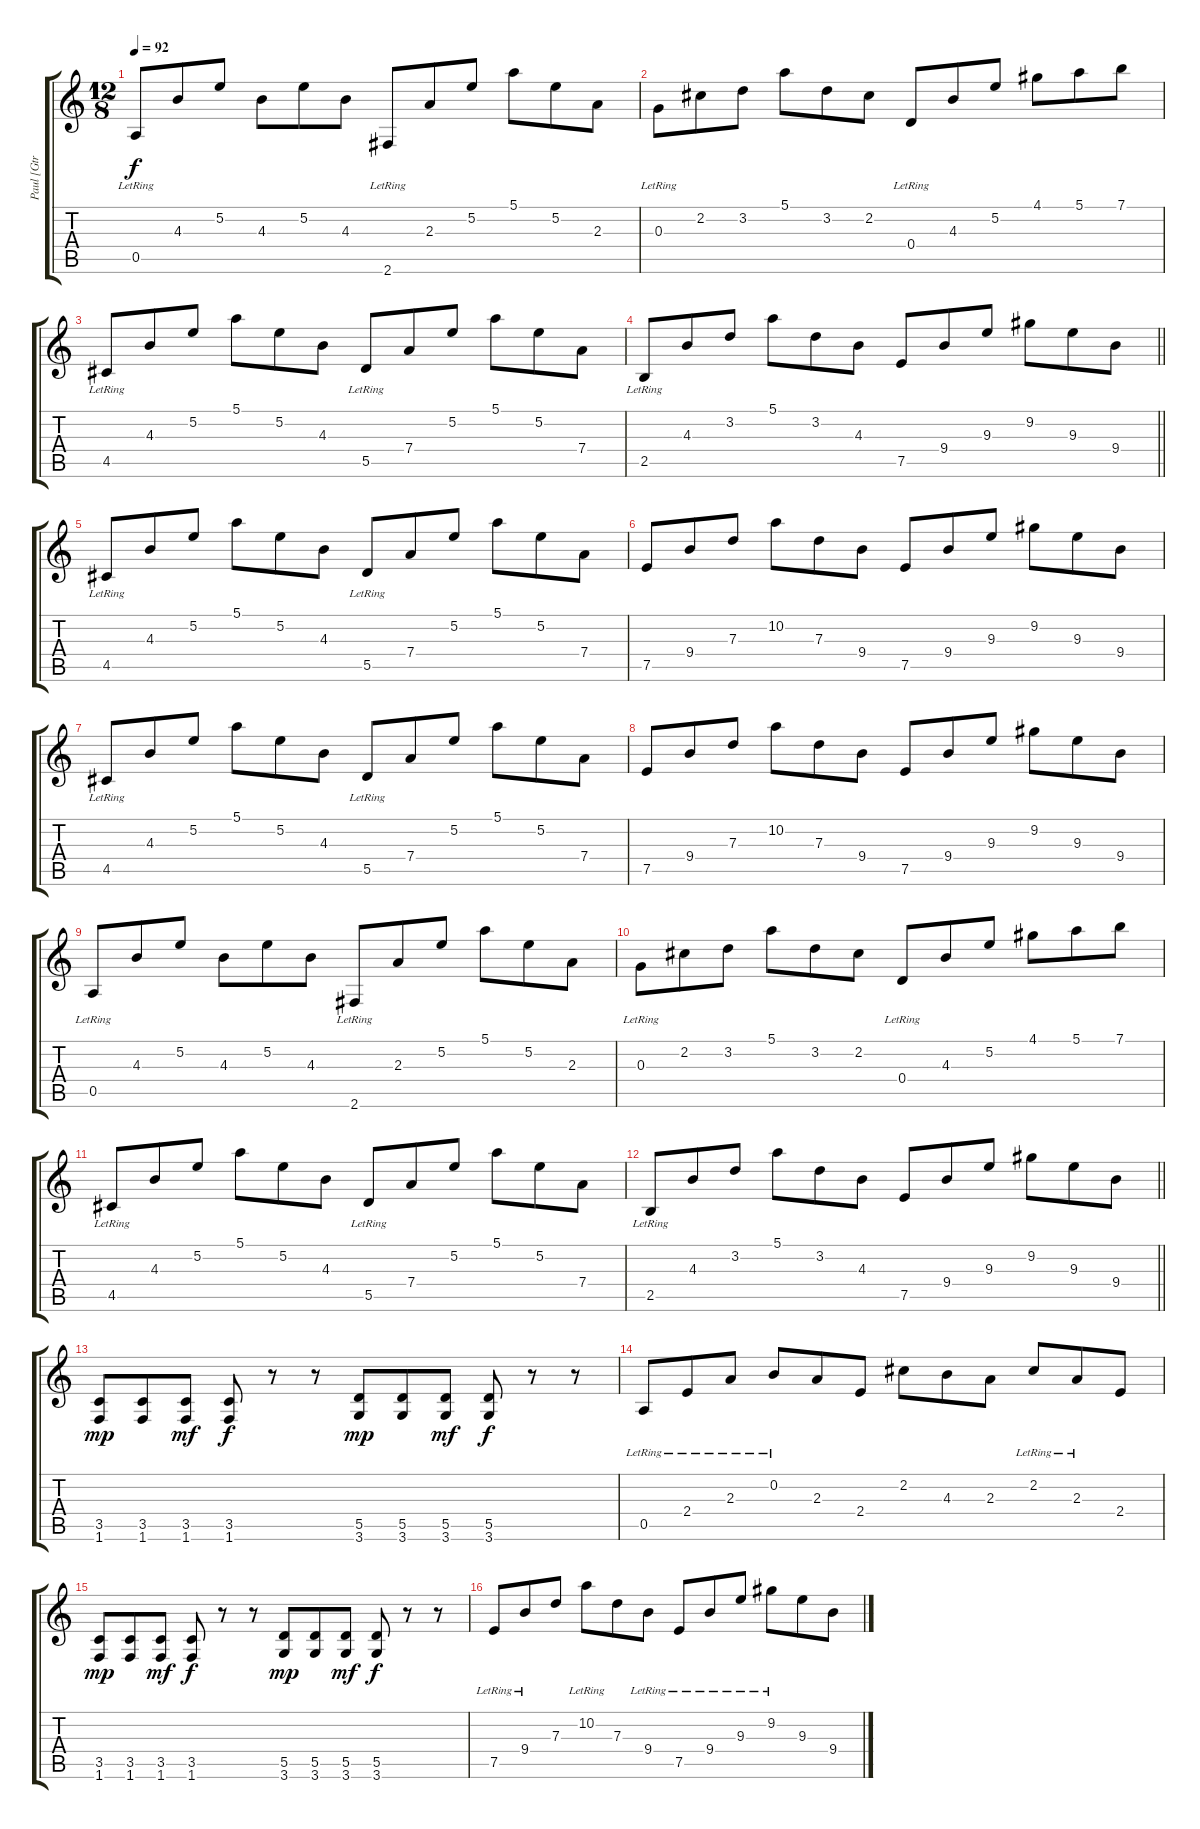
\track ("Paul [Gtr II]" "Paul [Gtr ") {instrument electricguitarclean}
\staff {score tabs}
\tuning (E4 B3 G3 D3 A2 E2) {hide}
\ts (12 8)
\tempo 92
\clef g2
\ks c
0.5{lr}.8{dy f} 4.3.8 5.2.8 4.3.8 5.2.8 4.3.8 2.6{lr}.8 2.3.8 5.2.8 5.1.8 5.2.8 2.3.8 |
0.3{lr}.8 2.2.8 3.2.8 5.1.8 3.2.8 2.2.8 0.4{lr}.8 4.3.8 5.2.8 4.1.8 5.1.8 7.1.8 |
4.5{lr}.8 4.3.8 5.2.8 5.1.8 5.2.8 4.3.8 5.5{lr}.8 7.4.8 5.2.8 5.1.8 5.2.8 7.4.8 |
\barLineRight lightlight
2.5{lr}.8 4.3.8 3.2.8 5.1.8 3.2.8 4.3.8 7.5.8 9.4.8 9.3.8 9.2.8 9.3.8 9.4.8 |
4.5{lr}.8 4.3.8 5.2.8 5.1.8 5.2.8 4.3.8 5.5{lr}.8 7.4.8 5.2.8 5.1.8 5.2.8 7.4.8 |
7.5.8 9.4.8 7.3.8 10.2.8 7.3.8 9.4.8 7.5.8 9.4.8 9.3.8 9.2.8 9.3.8 9.4.8 |
4.5{lr}.8 4.3.8 5.2.8 5.1.8 5.2.8 4.3.8 5.5{lr}.8 7.4.8 5.2.8 5.1.8 5.2.8 7.4.8 |
7.5.8 9.4.8 7.3.8 10.2.8 7.3.8 9.4.8 7.5.8 9.4.8 9.3.8 9.2.8 9.3.8 9.4.8 |
0.5{lr}.8 4.3.8 5.2.8 4.3.8 5.2.8 4.3.8 2.6{lr}.8 2.3.8 5.2.8 5.1.8 5.2.8 2.3.8 |
0.3{lr}.8 2.2.8 3.2.8 5.1.8 3.2.8 2.2.8 0.4{lr}.8 4.3.8 5.2.8 4.1.8 5.1.8 7.1.8 |
4.5{lr}.8 4.3.8 5.2.8 5.1.8 5.2.8 4.3.8 5.5{lr}.8 7.4.8 5.2.8 5.1.8 5.2.8 7.4.8 |
\barLineRight lightlight
2.5{lr}.8 4.3.8 3.2.8 5.1.8 3.2.8 4.3.8 7.5.8 9.4.8 9.3.8 9.2.8 9.3.8 9.4.8 |
(3.5 1.6).8{dy mp} (3.5 1.6).8 (3.5 1.6).8{dy mf} (3.5 1.6).8{dy f} r.8 r.8 (5.5 3.6).8{dy mp} (5.5 3.6).8 (5.5 3.6).8{dy mf} (5.5 3.6).8{dy f} r.8 r.8 |
0.5{lr}.8 2.4{lr}.8 2.3{lr}.8 0.2{lr}.8 2.3.8 2.4.8 2.2.8 4.3.8 2.3.8 2.2{lr}.8 2.3{lr}.8 2.4.8 |
(3.5 1.6).8{dy mp} (3.5 1.6).8 (3.5 1.6).8{dy mf} (3.5 1.6).8{dy f} r.8 r.8 (5.5 3.6).8{dy mp} (5.5 3.6).8 (5.5 3.6).8{dy mf} (5.5 3.6).8{dy f} r.8 r.8 |
7.5{lr}.8 9.4{lr}.8 7.3.8 10.2{lr}.8 7.3.8 9.4{lr}.8 7.5{lr}.8 9.4{lr}.8 9.3{lr}.8 9.2{lr}.8 9.3.8 9.4.8
